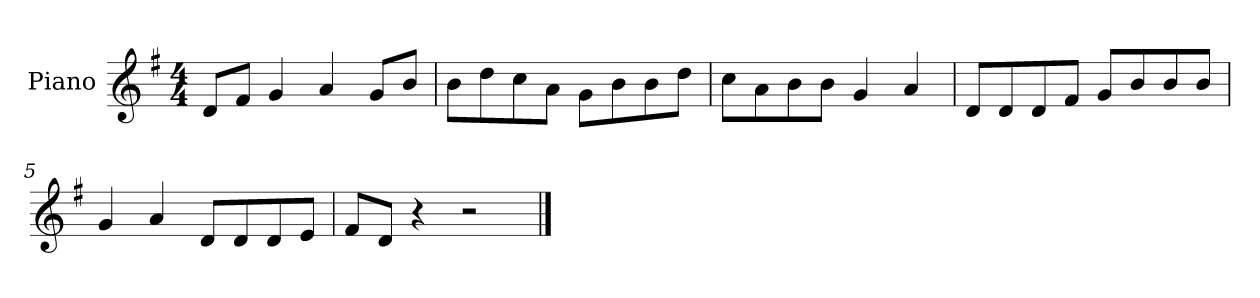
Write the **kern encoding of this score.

**kern
*part1
*staff1
*I"Piano
*I'P-no
*clefG2
*k[f#]
*M4/4
*MM90
=1
8d/L
8f#/J
4g/
4a/
8g/L
8b/J
=2
8b\L
8dd\
8cc\
8a\J
8g\L
8b\
8b\
8dd\J
=3
8cc\L
8a\
8b\
8b\J
4g/
4a/
=4
8d/L
8d/
8d/
8f#/J
8g/L
8b/
8b/
8b/J
=5
4g/
4a/
8d/L
8d/
8d/
8e/J
=6
8f#/L
8d/J
4r
2r
==
*-
